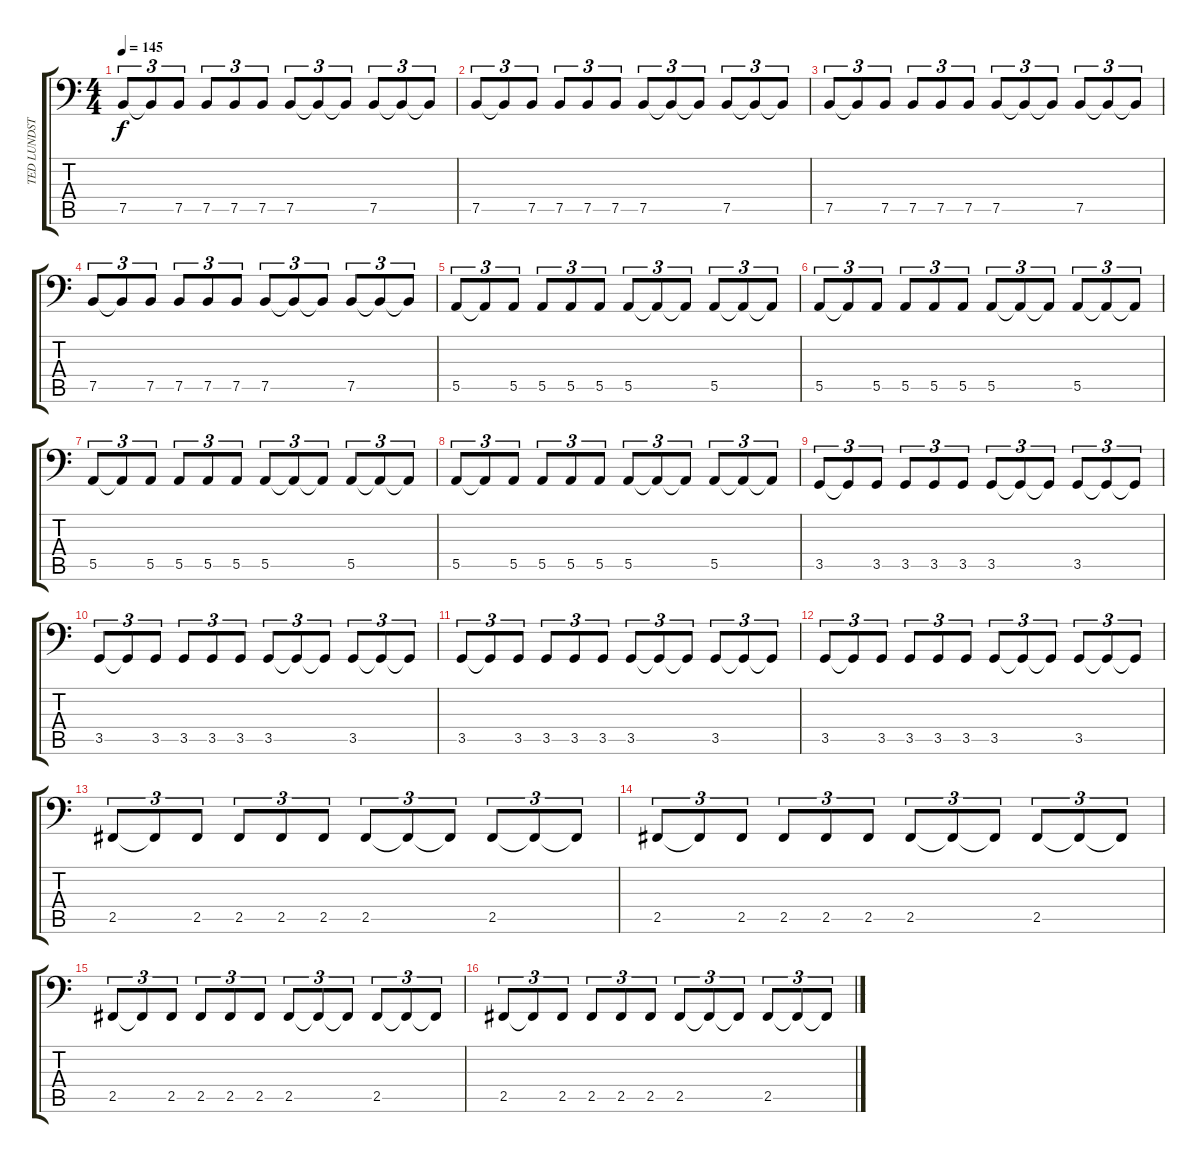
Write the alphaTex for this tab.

\track ("TED LUNDSTROM" "TED LUNDST") {instrument electricbasspick}
\staff {score tabs}
\tuning (B2 Gb2 D2 A1 E1 B0) {hide}
\ts (4 4)
\tempo 145
\clef f4
\ks c
7.5.8{tu (3 2) dy f} 7.5{t}.8{tu (3 2)} 7.5.8{tu (3 2)} 7.5.8{tu (3 2)} 7.5.8{tu (3 2)} 7.5.8{tu (3 2)} 7.5.8{tu (3 2)} 7.5{t}.8{tu (3 2)} 7.5{t}.8{tu (3 2)} 7.5.8{tu (3 2)} 7.5{t}.8{tu (3 2)} 7.5{t}.8{tu (3 2)} |
7.5.8{tu (3 2)} 7.5{t}.8{tu (3 2)} 7.5.8{tu (3 2)} 7.5.8{tu (3 2)} 7.5.8{tu (3 2)} 7.5.8{tu (3 2)} 7.5.8{tu (3 2)} 7.5{t}.8{tu (3 2)} 7.5{t}.8{tu (3 2)} 7.5.8{tu (3 2)} 7.5{t}.8{tu (3 2)} 7.5{t}.8{tu (3 2)} |
7.5.8{tu (3 2)} 7.5{t}.8{tu (3 2)} 7.5.8{tu (3 2)} 7.5.8{tu (3 2)} 7.5.8{tu (3 2)} 7.5.8{tu (3 2)} 7.5.8{tu (3 2)} 7.5{t}.8{tu (3 2)} 7.5{t}.8{tu (3 2)} 7.5.8{tu (3 2)} 7.5{t}.8{tu (3 2)} 7.5{t}.8{tu (3 2)} |
7.5.8{tu (3 2)} 7.5{t}.8{tu (3 2)} 7.5.8{tu (3 2)} 7.5.8{tu (3 2)} 7.5.8{tu (3 2)} 7.5.8{tu (3 2)} 7.5.8{tu (3 2)} 7.5{t}.8{tu (3 2)} 7.5{t}.8{tu (3 2)} 7.5.8{tu (3 2)} 7.5{t}.8{tu (3 2)} 7.5{t}.8{tu (3 2)} |
5.5.8{tu (3 2)} 5.5{t}.8{tu (3 2)} 5.5.8{tu (3 2)} 5.5.8{tu (3 2)} 5.5.8{tu (3 2)} 5.5.8{tu (3 2)} 5.5.8{tu (3 2)} 5.5{t}.8{tu (3 2)} 5.5{t}.8{tu (3 2)} 5.5.8{tu (3 2)} 5.5{t}.8{tu (3 2)} 5.5{t}.8{tu (3 2)} |
5.5.8{tu (3 2)} 5.5{t}.8{tu (3 2)} 5.5.8{tu (3 2)} 5.5.8{tu (3 2)} 5.5.8{tu (3 2)} 5.5.8{tu (3 2)} 5.5.8{tu (3 2)} 5.5{t}.8{tu (3 2)} 5.5{t}.8{tu (3 2)} 5.5.8{tu (3 2)} 5.5{t}.8{tu (3 2)} 5.5{t}.8{tu (3 2)} |
5.5.8{tu (3 2)} 5.5{t}.8{tu (3 2)} 5.5.8{tu (3 2)} 5.5.8{tu (3 2)} 5.5.8{tu (3 2)} 5.5.8{tu (3 2)} 5.5.8{tu (3 2)} 5.5{t}.8{tu (3 2)} 5.5{t}.8{tu (3 2)} 5.5.8{tu (3 2)} 5.5{t}.8{tu (3 2)} 5.5{t}.8{tu (3 2)} |
5.5.8{tu (3 2)} 5.5{t}.8{tu (3 2)} 5.5.8{tu (3 2)} 5.5.8{tu (3 2)} 5.5.8{tu (3 2)} 5.5.8{tu (3 2)} 5.5.8{tu (3 2)} 5.5{t}.8{tu (3 2)} 5.5{t}.8{tu (3 2)} 5.5.8{tu (3 2)} 5.5{t}.8{tu (3 2)} 5.5{t}.8{tu (3 2)} |
3.5.8{tu (3 2)} 3.5{t}.8{tu (3 2)} 3.5.8{tu (3 2)} 3.5.8{tu (3 2)} 3.5.8{tu (3 2)} 3.5.8{tu (3 2)} 3.5.8{tu (3 2)} 3.5{t}.8{tu (3 2)} 3.5{t}.8{tu (3 2)} 3.5.8{tu (3 2)} 3.5{t}.8{tu (3 2)} 3.5{t}.8{tu (3 2)} |
3.5.8{tu (3 2)} 3.5{t}.8{tu (3 2)} 3.5.8{tu (3 2)} 3.5.8{tu (3 2)} 3.5.8{tu (3 2)} 3.5.8{tu (3 2)} 3.5.8{tu (3 2)} 3.5{t}.8{tu (3 2)} 3.5{t}.8{tu (3 2)} 3.5.8{tu (3 2)} 3.5{t}.8{tu (3 2)} 3.5{t}.8{tu (3 2)} |
3.5.8{tu (3 2)} 3.5{t}.8{tu (3 2)} 3.5.8{tu (3 2)} 3.5.8{tu (3 2)} 3.5.8{tu (3 2)} 3.5.8{tu (3 2)} 3.5.8{tu (3 2)} 3.5{t}.8{tu (3 2)} 3.5{t}.8{tu (3 2)} 3.5.8{tu (3 2)} 3.5{t}.8{tu (3 2)} 3.5{t}.8{tu (3 2)} |
3.5.8{tu (3 2)} 3.5{t}.8{tu (3 2)} 3.5.8{tu (3 2)} 3.5.8{tu (3 2)} 3.5.8{tu (3 2)} 3.5.8{tu (3 2)} 3.5.8{tu (3 2)} 3.5{t}.8{tu (3 2)} 3.5{t}.8{tu (3 2)} 3.5.8{tu (3 2)} 3.5{t}.8{tu (3 2)} 3.5{t}.8{tu (3 2)} |
2.5.8{tu (3 2)} 2.5{t}.8{tu (3 2)} 2.5.8{tu (3 2)} 2.5.8{tu (3 2)} 2.5.8{tu (3 2)} 2.5.8{tu (3 2)} 2.5.8{tu (3 2)} 2.5{t}.8{tu (3 2)} 2.5{t}.8{tu (3 2)} 2.5.8{tu (3 2)} 2.5{t}.8{tu (3 2)} 2.5{t}.8{tu (3 2)} |
2.5.8{tu (3 2)} 2.5{t}.8{tu (3 2)} 2.5.8{tu (3 2)} 2.5.8{tu (3 2)} 2.5.8{tu (3 2)} 2.5.8{tu (3 2)} 2.5.8{tu (3 2)} 2.5{t}.8{tu (3 2)} 2.5{t}.8{tu (3 2)} 2.5.8{tu (3 2)} 2.5{t}.8{tu (3 2)} 2.5{t}.8{tu (3 2)} |
2.5.8{tu (3 2)} 2.5{t}.8{tu (3 2)} 2.5.8{tu (3 2)} 2.5.8{tu (3 2)} 2.5.8{tu (3 2)} 2.5.8{tu (3 2)} 2.5.8{tu (3 2)} 2.5{t}.8{tu (3 2)} 2.5{t}.8{tu (3 2)} 2.5.8{tu (3 2)} 2.5{t}.8{tu (3 2)} 2.5{t}.8{tu (3 2)} |
2.5.8{tu (3 2)} 2.5{t}.8{tu (3 2)} 2.5.8{tu (3 2)} 2.5.8{tu (3 2)} 2.5.8{tu (3 2)} 2.5.8{tu (3 2)} 2.5.8{tu (3 2)} 2.5{t}.8{tu (3 2)} 2.5{t}.8{tu (3 2)} 2.5.8{tu (3 2)} 2.5{t}.8{tu (3 2)} 2.5{t}.8{tu (3 2)}
